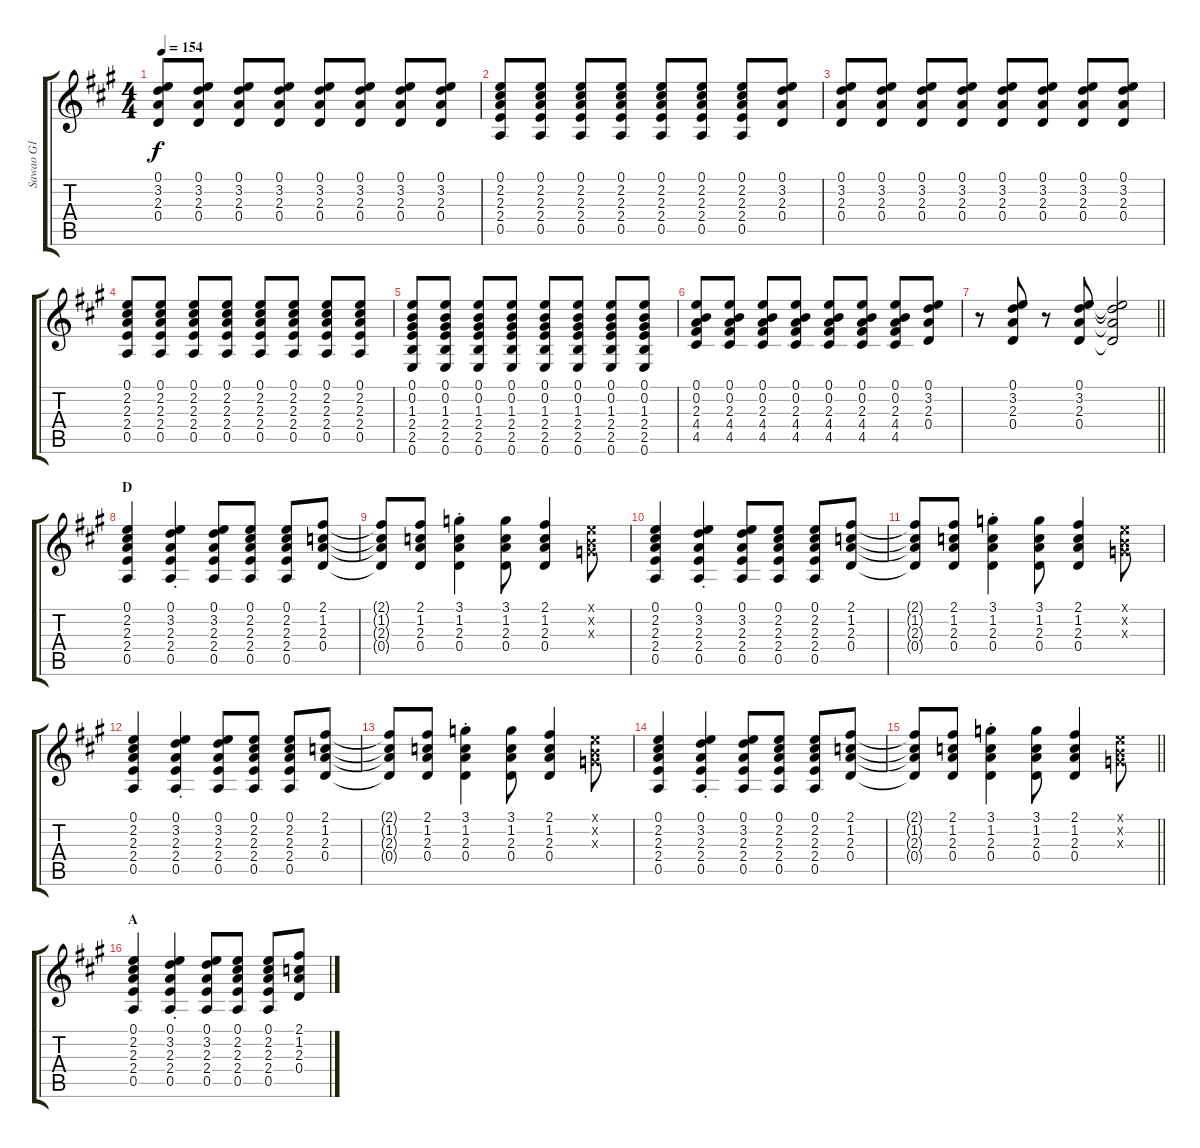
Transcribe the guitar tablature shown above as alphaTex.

\track ("Sawao G1" "Sawao G1") {instrument distortionguitar}
\staff {score tabs}
\tuning (E4 B3 G3 D3 A2 E2) {hide}
\ts (4 4)
\tempo 154
\clef g2
\ks a
(0.1 3.2 2.3 0.4).8{dy f} (0.1 3.2 2.3 0.4).8 (0.1 3.2 2.3 0.4).8 (0.1 3.2 2.3 0.4).8 (0.1 3.2 2.3 0.4).8 (0.1 3.2 2.3 0.4).8 (0.1 3.2 2.3 0.4).8 (0.1 3.2 2.3 0.4).8 |
(0.1 2.2 2.3 2.4 0.5).8 (0.1 2.2 2.3 2.4 0.5).8 (0.1 2.2 2.3 2.4 0.5).8 (0.1 2.2 2.3 2.4 0.5).8 (0.1 2.2 2.3 2.4 0.5).8 (0.1 2.2 2.3 2.4 0.5).8 (0.1 2.2 2.3 2.4 0.5).8 (0.1 3.2 2.3 0.4).8 |
(0.1 3.2 2.3 0.4).8 (0.1 3.2 2.3 0.4).8 (0.1 3.2 2.3 0.4).8 (0.1 3.2 2.3 0.4).8 (0.1 3.2 2.3 0.4).8 (0.1 3.2 2.3 0.4).8 (0.1 3.2 2.3 0.4).8 (0.1 3.2 2.3 0.4).8 |
(0.1 2.2 2.3 2.4 0.5).8 (0.1 2.2 2.3 2.4 0.5).8 (0.1 2.2 2.3 2.4 0.5).8 (0.1 2.2 2.3 2.4 0.5).8 (0.1 2.2 2.3 2.4 0.5).8 (0.1 2.2 2.3 2.4 0.5).8 (0.1 2.2 2.3 2.4 0.5).8 (0.1 2.2 2.3 2.4 0.5).8 |
(0.1 0.2 1.3 2.4 2.5 0.6).8 (0.1 0.2 1.3 2.4 2.5 0.6).8 (0.1 0.2 1.3 2.4 2.5 0.6).8 (0.1 0.2 1.3 2.4 2.5 0.6).8 (0.1 0.2 1.3 2.4 2.5 0.6).8 (0.1 0.2 1.3 2.4 2.5 0.6).8 (0.1 0.2 1.3 2.4 2.5 0.6).8 (0.1 0.2 1.3 2.4 2.5 0.6).8 |
(0.1 0.2 2.3 4.4 4.5).8 (0.1 0.2 2.3 4.4 4.5).8 (0.1 0.2 2.3 4.4 4.5).8 (0.1 0.2 2.3 4.4 4.5).8 (0.1 0.2 2.3 4.4 4.5).8 (0.1 0.2 2.3 4.4 4.5).8 (0.1 0.2 2.3 4.4 4.5).8 (0.1 3.2 2.3 0.4).8 |
\barLineRight lightlight
r.8 (0.1 3.2 2.3 0.4).8 r.8 (0.1 3.2 2.3 0.4).8 (0.1{t} 3.2{t} 2.3{t} 0.4{t}).2 |
\section ("" "D")
(0.1 2.2 2.3 2.4 0.5).4 (0.1{st} 3.2{st} 2.3{st} 2.4{st} 0.5{st}).4 (0.1 3.2 2.3 2.4 0.5).8 (0.1 2.2 2.3 2.4 0.5).8 (0.1 2.2 2.3 2.4 0.5).8 (2.1 1.2 2.3 0.4).8 |
(2.1{t} 1.2{t} 2.3{t} 0.4{t}).8 (2.1 1.2 2.3 0.4).8 (3.1{st} 1.2{st} 2.3{st} 0.4{st}).4 (3.1 1.2 2.3 0.4).8 (2.1 1.2 2.3 0.4).4 (0.1{x} 0.2{x} 0.3{x}).8 |
(0.1 2.2 2.3 2.4 0.5).4 (0.1{st} 3.2{st} 2.3{st} 2.4{st} 0.5{st}).4 (0.1 3.2 2.3 2.4 0.5).8 (0.1 2.2 2.3 2.4 0.5).8 (0.1 2.2 2.3 2.4 0.5).8 (2.1 1.2 2.3 0.4).8 |
(2.1{t} 1.2{t} 2.3{t} 0.4{t}).8 (2.1 1.2 2.3 0.4).8 (3.1{st} 1.2{st} 2.3{st} 0.4{st}).4 (3.1 1.2 2.3 0.4).8 (2.1 1.2 2.3 0.4).4 (0.1{x} 0.2{x} 0.3{x}).8 |
(0.1 2.2 2.3 2.4 0.5).4 (0.1{st} 3.2{st} 2.3{st} 2.4{st} 0.5{st}).4 (0.1 3.2 2.3 2.4 0.5).8 (0.1 2.2 2.3 2.4 0.5).8 (0.1 2.2 2.3 2.4 0.5).8 (2.1 1.2 2.3 0.4).8 |
(2.1{t} 1.2{t} 2.3{t} 0.4{t}).8 (2.1 1.2 2.3 0.4).8 (3.1{st} 1.2{st} 2.3{st} 0.4{st}).4 (3.1 1.2 2.3 0.4).8 (2.1 1.2 2.3 0.4).4 (0.1{x} 0.2{x} 0.3{x}).8 |
(0.1 2.2 2.3 2.4 0.5).4 (0.1{st} 3.2{st} 2.3{st} 2.4{st} 0.5{st}).4 (0.1 3.2 2.3 2.4 0.5).8 (0.1 2.2 2.3 2.4 0.5).8 (0.1 2.2 2.3 2.4 0.5).8 (2.1 1.2 2.3 0.4).8 |
\barLineRight lightlight
(2.1{t} 1.2{t} 2.3{t} 0.4{t}).8 (2.1 1.2 2.3 0.4).8 (3.1{st} 1.2{st} 2.3{st} 0.4{st}).4 (3.1 1.2 2.3 0.4).8 (2.1 1.2 2.3 0.4).4 (0.1{x} 0.2{x} 0.3{x}).8 |
\section ("" "A")
(0.1 2.2 2.3 2.4 0.5).4 (0.1{st} 3.2{st} 2.3{st} 2.4{st} 0.5{st}).4 (0.1 3.2 2.3 2.4 0.5).8 (0.1 2.2 2.3 2.4 0.5).8 (0.1 2.2 2.3 2.4 0.5).8 (2.1 1.2 2.3 0.4).8
